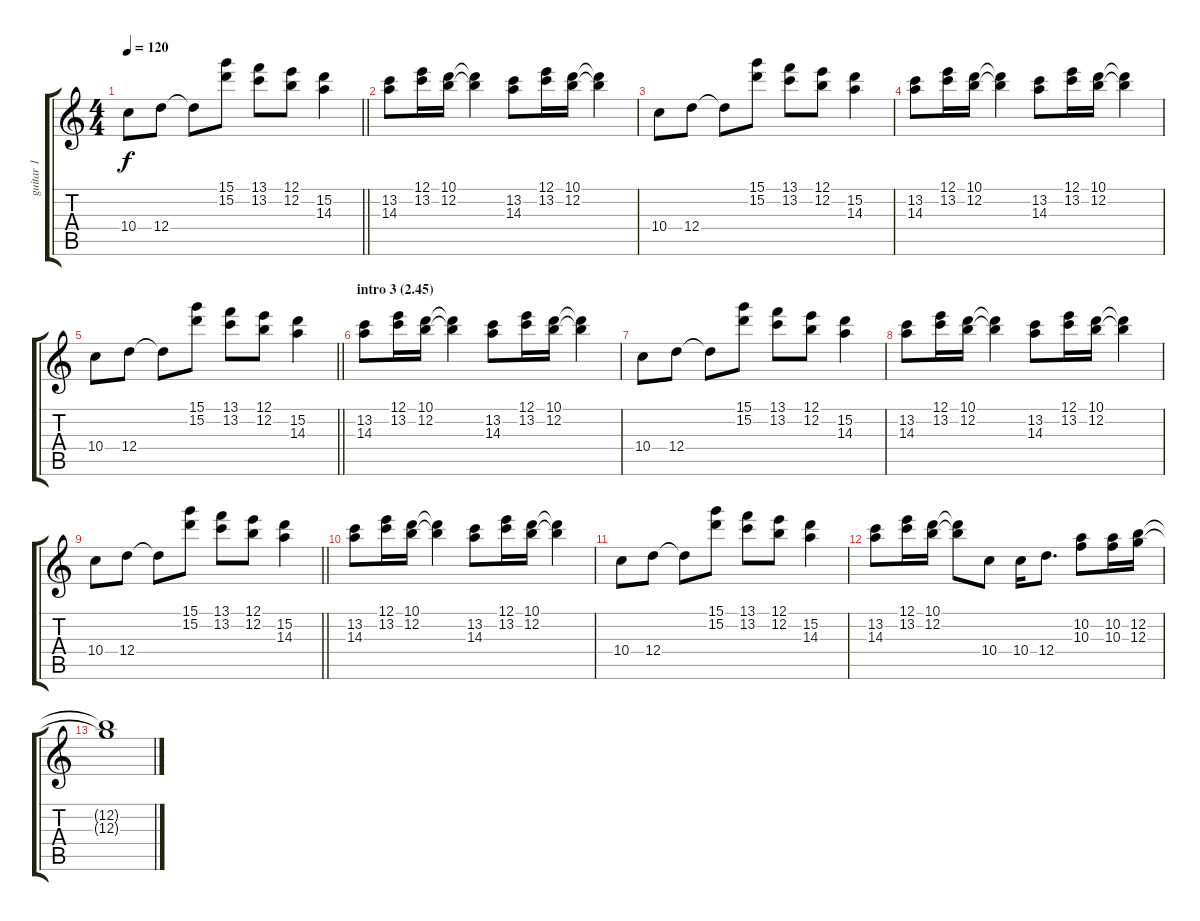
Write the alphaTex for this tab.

\track ("guitar 1" "guitar 1") {instrument distortionguitar}
\staff {score tabs}
\tuning (E4 B3 G3 D3 A2 E2) {hide}
\ts (4 4)
\tempo 120
\clef g2
\barLineRight lightlight
\ks c
10.4.8{dy f} 12.4.8 12.4{t}.8 (15.1 15.2).8 (13.1 13.2).8 (12.1 12.2).8 (15.2 14.3).4 |
(13.2 14.3).8 (12.1 13.2).16 (10.1 12.2).16 (10.1{t} 12.2{t}).4 (13.2 14.3).8 (12.1 13.2).16 (10.1 12.2).16 (10.1{t} 12.2{t}).4 |
10.4.8 12.4.8 12.4{t}.8 (15.1 15.2).8 (13.1 13.2).8 (12.1 12.2).8 (15.2 14.3).4 |
(13.2 14.3).8 (12.1 13.2).16 (10.1 12.2).16 (10.1{t} 12.2{t}).4 (13.2 14.3).8 (12.1 13.2).16 (10.1 12.2).16 (10.1{t} 12.2{t}).4 |
\barLineRight lightlight
10.4.8 12.4.8 12.4{t}.8 (15.1 15.2).8 (13.1 13.2).8 (12.1 12.2).8 (15.2 14.3).4 |
\section ("" "intro 3 (2.45)")
(13.2 14.3).8 (12.1 13.2).16 (10.1 12.2).16 (10.1{t} 12.2{t}).4 (13.2 14.3).8 (12.1 13.2).16 (10.1 12.2).16 (10.1{t} 12.2{t}).4 |
10.4.8 12.4.8 12.4{t}.8 (15.1 15.2).8 (13.1 13.2).8 (12.1 12.2).8 (15.2 14.3).4 |
(13.2 14.3).8 (12.1 13.2).16 (10.1 12.2).16 (10.1{t} 12.2{t}).4 (13.2 14.3).8 (12.1 13.2).16 (10.1 12.2).16 (10.1{t} 12.2{t}).4 |
\barLineRight lightlight
10.4.8 12.4.8 12.4{t}.8 (15.1 15.2).8 (13.1 13.2).8 (12.1 12.2).8 (15.2 14.3).4 |
(13.2 14.3).8 (12.1 13.2).16 (10.1 12.2).16 (10.1{t} 12.2{t}).4 (13.2 14.3).8 (12.1 13.2).16 (10.1 12.2).16 (10.1{t} 12.2{t}).4 |
10.4.8 12.4.8 12.4{t}.8 (15.1 15.2).8 (13.1 13.2).8 (12.1 12.2).8 (15.2 14.3).4 |
(13.2 14.3).8 (12.1 13.2).16 (10.1 12.2).16 (10.1{t} 12.2{t}).8 10.4.8 10.4.16 12.4.8{d} (10.2 10.3).8 (10.2 10.3).16 (12.2 12.3).16 |
(12.2{t} 12.3{t}).1
